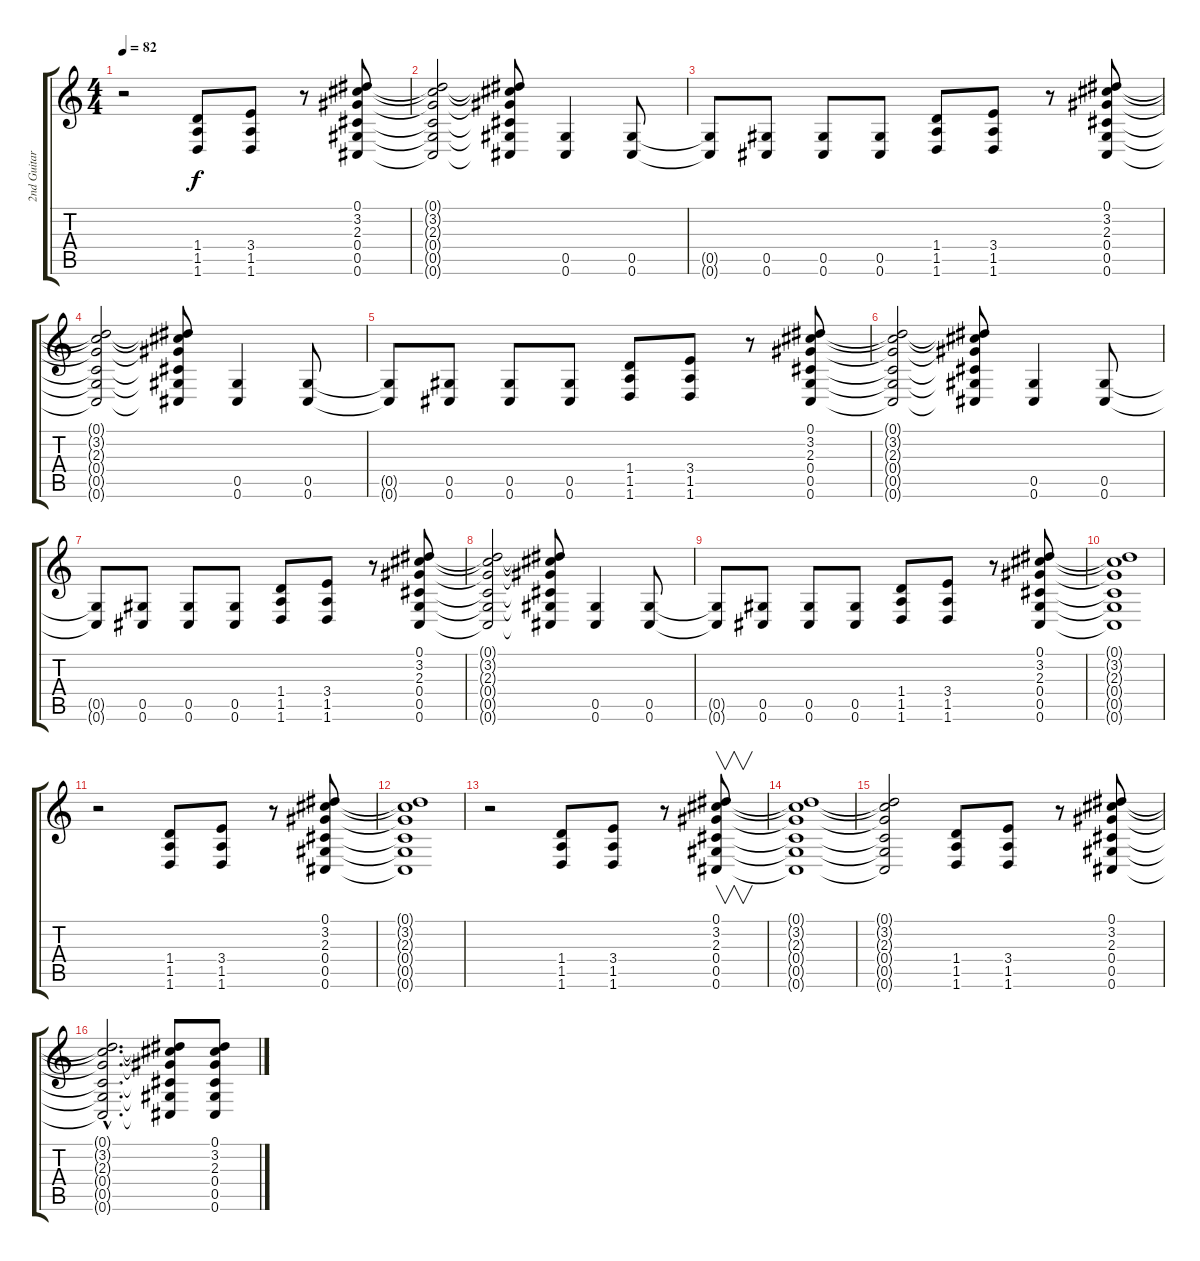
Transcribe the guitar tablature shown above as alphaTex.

\track ("2nd Guitar" "2nd Guitar") {instrument overdrivenguitar}
\staff {score tabs}
\tuning (Eb4 Bb3 Gb3 Db3 Ab2 Db2) {hide}
\ts (4 4)
\tempo 82
\clef g2
\ks c
r.2{dy f instrument overdrivenguitar} (1.4 1.5 1.6).8 (3.4 1.5 1.6).8 r.8 (0.1 3.2 2.3 0.4 0.5 0.6).8 |
(0.1{t} 3.2{t} 2.3{t} 0.4{t} 0.5{t} 0.6{t}).2 (0.1{t} 3.2{t} 2.3{t} 0.4{t} 0.5{t} 0.6{t}).8 (0.5 0.6).4 (0.5 0.6).8 |
(0.5{t} 0.6{t}).8 (0.5 0.6).8 (0.5 0.6).8 (0.5 0.6).8 (1.4 1.5 1.6).8 (3.4 1.5 1.6).8 r.8 (0.1 3.2 2.3 0.4 0.5 0.6).8 |
(0.1{t} 3.2{t} 2.3{t} 0.4{t} 0.5{t} 0.6{t}).2 (0.1{t} 3.2{t} 2.3{t} 0.4{t} 0.5{t} 0.6{t}).8 (0.5 0.6).4 (0.5 0.6).8 |
(0.5{t} 0.6{t}).8 (0.5 0.6).8 (0.5 0.6).8 (0.5 0.6).8 (1.4 1.5 1.6).8 (3.4 1.5 1.6).8 r.8 (0.1 3.2 2.3 0.4 0.5 0.6).8 |
(0.1{t} 3.2{t} 2.3{t} 0.4{t} 0.5{t} 0.6{t}).2 (0.1{t} 3.2{t} 2.3{t} 0.4{t} 0.5{t} 0.6{t}).8 (0.5 0.6).4 (0.5 0.6).8 |
(0.5{t} 0.6{t}).8 (0.5 0.6).8 (0.5 0.6).8 (0.5 0.6).8 (1.4 1.5 1.6).8 (3.4 1.5 1.6).8 r.8 (0.1 3.2 2.3 0.4 0.5 0.6).8 |
(0.1{t} 3.2{t} 2.3{t} 0.4{t} 0.5{t} 0.6{t}).2 (0.1{t} 3.2{t} 2.3{t} 0.4{t} 0.5{t} 0.6{t}).8 (0.5 0.6).4 (0.5 0.6).8 |
(0.5{t} 0.6{t}).8 (0.5 0.6).8 (0.5 0.6).8 (0.5 0.6).8 (1.4 1.5 1.6).8 (3.4 1.5 1.6).8 r.8 (0.1 3.2 2.3 0.4 0.5 0.6).8 |
(0.1{t} 3.2{t} 2.3{t} 0.4{t} 0.5{t} 0.6{t}).1 |
r.2 (1.4 1.5 1.6).8 (3.4 1.5 1.6).8 r.8 (0.1 3.2 2.3 0.4 0.5 0.6).8 |
(0.1{t} 3.2{t} 2.3{t} 0.4{t} 0.5{t} 0.6{t}).1 |
r.2 (1.4 1.5 1.6).8 (3.4 1.5 1.6).8 r.8 (0.1 3.2 2.3 0.4 0.5 0.6).8{v} |
(0.1{t} 3.2{t} 2.3{t} 0.4{t} 0.5{t} 0.6{t}).1 |
(0.1{t} 3.2{t} 2.3{t} 0.4{t} 0.5{t} 0.6{t}).2 (1.4 1.5 1.6).8 (3.4 1.5 1.6).8 r.8 (0.1 3.2 2.3 0.4 0.5 0.6).8 |
(0.1{hac t} 3.2{hac t} 2.3{hac t} 0.4{hac t} 0.5{hac t} 0.6{hac t}).2{d} (0.1{t} 3.2{t} 2.3{t} 0.4{t} 0.5{t} 0.6{t}).8 (0.1 3.2 2.3 0.4 0.5 0.6).8
